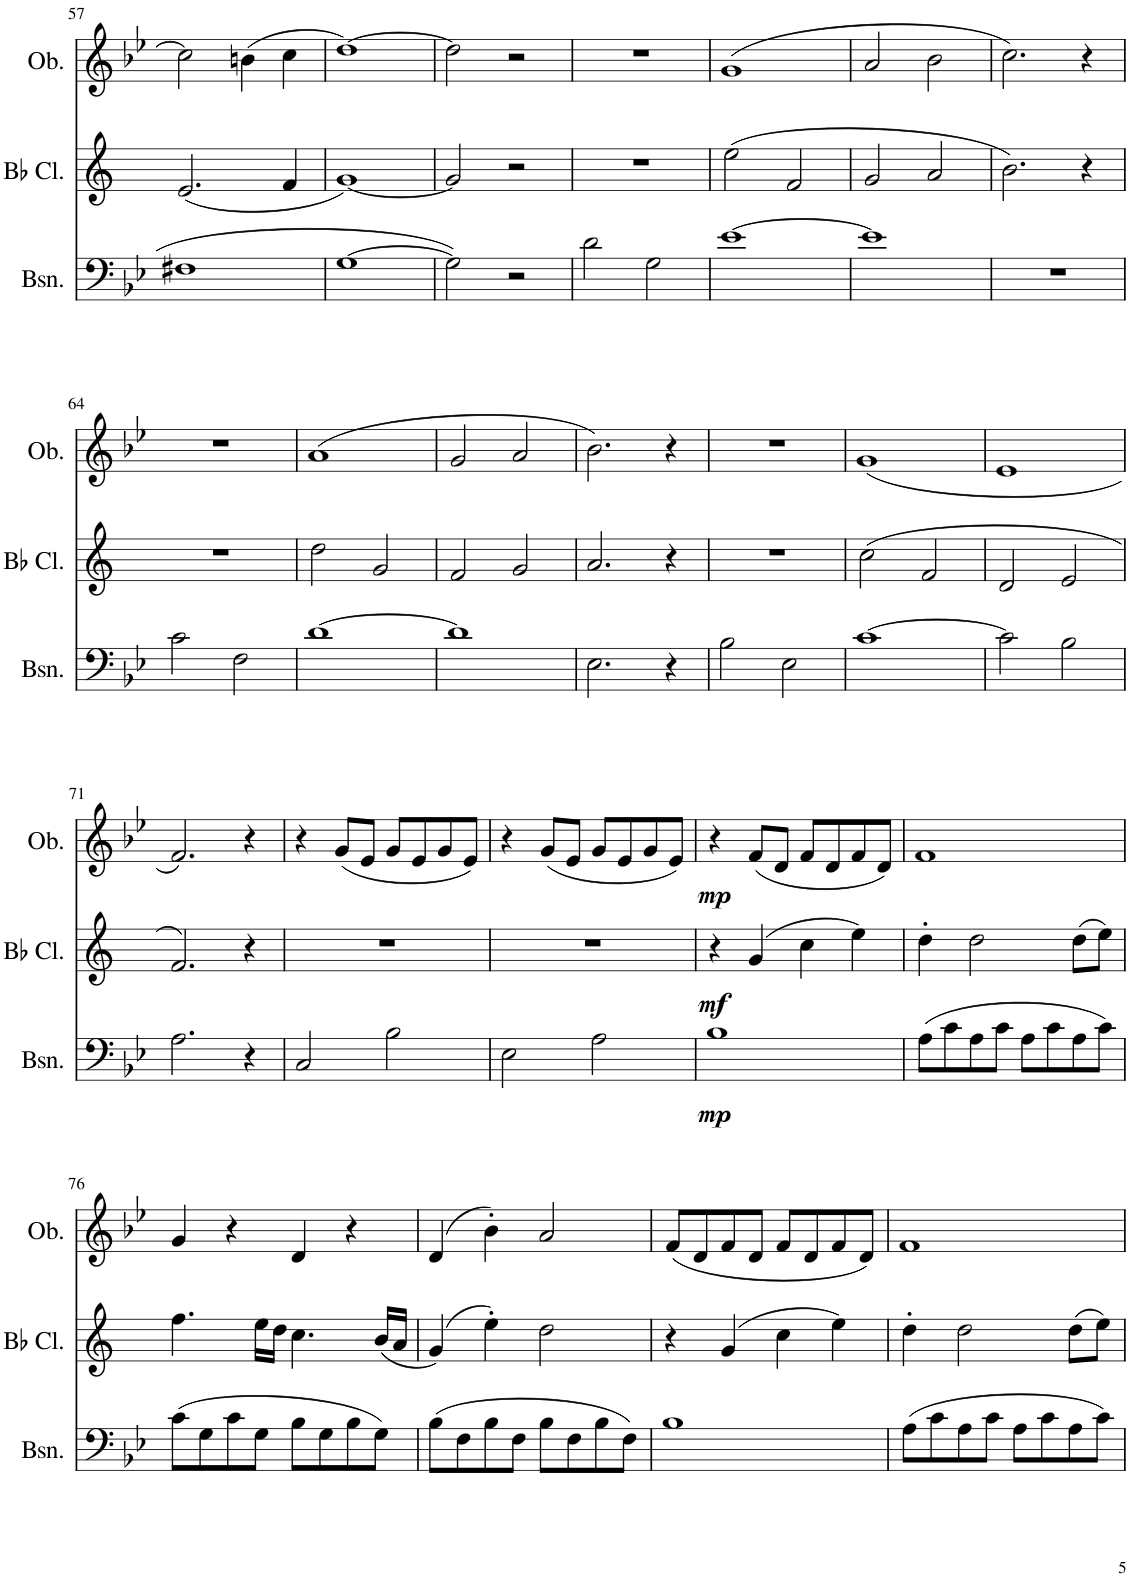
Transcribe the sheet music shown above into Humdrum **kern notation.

**kern	**dynam	**kern	**dynam	**kern	**dynam
*part3	*part3	*part2	*part2	*part1	*part1
*staff3	*staff3	*staff2	*staff2	*staff1	*staff1
*I"Bassoon	*	*I"Bb Clarinet	*	*I"Oboe	*
*I'Bsn.	*	*I'Bb Cl.	*	*I'Ob.	*
!!LO:PB:g=z
*clefF4	*	*clefG2	*	*clefG2	*
*	*	*Trd1c2	*	*	*
*k[b-e-]	*	*k[]	*	*k[b-e-]	*
*M2/2	*	*M2/2	*	*M2/2	*
*met(c|)	*	*met(c|)	*	*met(c|)	*
=57	=57	=57	=57	=57	=57
1F#X	.	(2.e/	.	2cc\]	.
.	.	.	.	(4bn\	.
.	.	4f/	.	4cc\	.
=58	=58	=58	=58	=58	=58
[1G	.	[1g)	.	[1dd)	.
=59	=59	=59	=59	=59	=59
2G\]	.	2g/]	.	2dd\]	.
2r	.	2r	.	2r	.
=60	=60	=60	=60	=60	=60
2d\	.	1r	.	1r	.
2G\	.	.	.	.	.
=61	=61	=61	=61	=61	=61
[1e-	.	(2ee\	.	(1g	.
.	.	2f/	.	.	.
=62	=62	=62	=62	=62	=62
1e-]	.	2g/	.	2a/	.
.	.	2a/	.	2b-\	.
=63	=63	=63	=63	=63	=63
1r	.	2.b\)	.	2.cc\)	.
.	.	4r	.	4r	.
!!LO:LB:g=z
=64	=64	=64	=64	=64	=64
2c\	.	1r	.	1r	.
2F\	.	.	.	.	.
=65	=65	=65	=65	=65	=65
[1d	.	2dd\	.	(1a	.
.	.	2g/	.	.	.
=66	=66	=66	=66	=66	=66
1d]	.	2f/	.	2g/	.
.	.	2g/	.	2a/	.
=67	=67	=67	=67	=67	=67
2.E-\	.	2.a/	.	2.b-\)	.
4r	.	4r	.	4r	.
=68	=68	=68	=68	=68	=68
2B-\	.	1r	.	1r	.
2E-\	.	.	.	.	.
=69	=69	=69	=69	=69	=69
[1c	.	(2cc\	.	(1g	.
.	.	2f/	.	.	.
=70	=70	=70	=70	=70	=70
2c\]	.	2d/	.	1e-	.
2B-\	.	2e/	.	.	.
!!LO:LB:g=z
=71	=71	=71	=71	=71	=71
2.A\	.	2.f/)	.	2.f/)	.
4r	.	4r	.	4r	.
=72	=72	=72	=72	=72	=72
2C/	.	1r	.	4r	.
.	.	.	.	(8g/L	.
.	.	.	.	8e-/J	.
2B-\	.	.	.	8g/L	.
.	.	.	.	8e-/	.
.	.	.	.	8g/	.
.	.	.	.	8e-/J)	.
=73	=73	=73	=73	=73	=73
2E-\	.	1r	.	4r	.
.	.	.	.	(8g/L	.
.	.	.	.	8e-/J	.
2A\	.	.	.	8g/L	.
.	.	.	.	8e-/	.
.	.	.	.	8g/	.
.	.	.	.	8e-/J)	.
=74	=74	=74	=74	=74	=74
!	!LO:DY:b	!	!LO:DY:b	!	!LO:DY:b
1B-	mp	4r	mf	4r	mp
.	.	(4g/	.	(8f/L	.
.	.	.	.	8d/J	.
.	.	4cc\	.	8f/L	.
.	.	.	.	8d/	.
.	.	4ee\)	.	8f/	.
.	.	.	.	8d/J)	.
=75	=75	=75	=75	=75	=75
(8A\L	.	4dd'\	.	1f	.
8c\	.	.	.	.	.
8A\	.	2dd\	.	.	.
8c\J	.	.	.	.	.
8A\L	.	.	.	.	.
8c\	.	.	.	.	.
8A\	.	(8dd\L	.	.	.
8c\J)	.	8ee\J)	.	.	.
!!LO:LB:g=z
=76	=76	=76	=76	=76	=76
(8c\L	.	4.ff\	.	4g/	.
8G\	.	.	.	.	.
8c\	.	.	.	4r	.
8G\J	.	16ee\LL	.	.	.
.	.	16dd\JJ	.	.	.
8B-\L	.	4.cc\	.	4d/	.
8G\	.	.	.	.	.
8B-\	.	.	.	4r	.
8G\J)	.	(16b/LL	.	.	.
.	.	16a/JJ	.	.	.
=77	=77	=77	=77	=77	=77
(8B-\L	.	(4g/)	.	(4d/	.
8F\	.	.	.	.	.
8B-\	.	4ee'\)	.	4b-'\)	.
8F\J	.	.	.	.	.
8B-\L	.	2dd\	.	2a/	.
8F\	.	.	.	.	.
8B-\	.	.	.	.	.
8F\J)	.	.	.	.	.
=78	=78	=78	=78	=78	=78
1B-	.	4r	.	(8f/L	.
.	.	.	.	8d/	.
.	.	(4g/	.	8f/	.
.	.	.	.	8d/J	.
.	.	4cc\	.	8f/L	.
.	.	.	.	8d/	.
.	.	4ee\)	.	8f/	.
.	.	.	.	8d/J)	.
=79	=79	=79	=79	=79	=79
(8A\L	.	4dd'\	.	1f	.
8c\	.	.	.	.	.
8A\	.	2dd\	.	.	.
8c\J	.	.	.	.	.
8A\L	.	.	.	.	.
8c\	.	.	.	.	.
8A\	.	(8dd\L	.	.	.
8c\J)	.	8ee\J)	.	.	.
=	=	=	=	=	=
*-	*-	*-	*-	*-	*-
